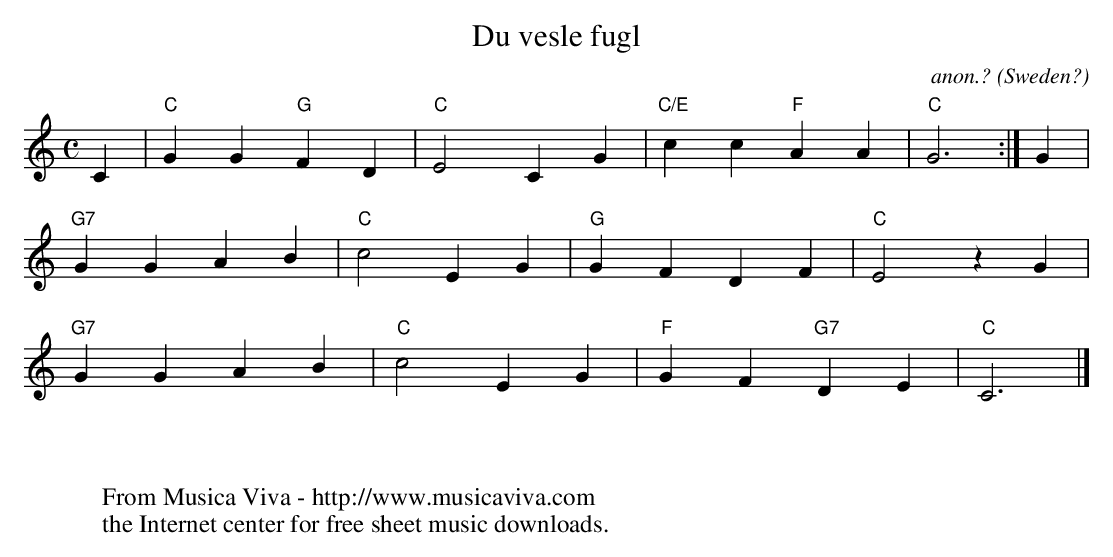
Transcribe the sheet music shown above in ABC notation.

X:1
T:Du vesle fugl
C:anon.?
O:Sweden?
M:C
L:1/4
K:C
C|"C"GG "G"FD|"C"E2 CG|"C/E"cc "F"AA|"C"G3:|G|
"G7"GG AB|"C"c2 EG|"G"GF DF|"C"E2 z G|
"G7"GG AB|"C"c2 EG|"F"GF "G7"DE|"C"C3|]
W:
W:
W:  From Musica Viva - http://www.musicaviva.com
W:  the Internet center for free sheet music downloads.
